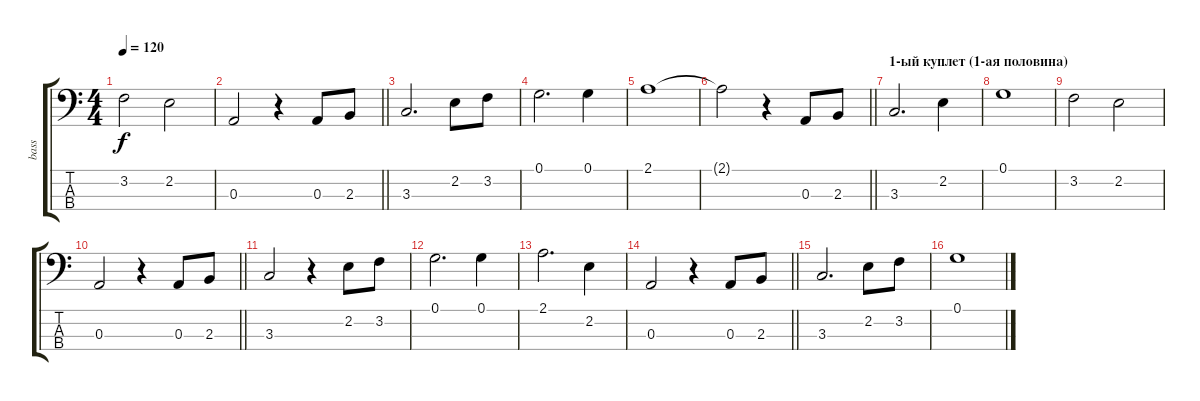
\track ("bass           " "bass      ") {instrument fretlessbass}
\staff {score tabs}
\tuning (G2 D2 A1 E1) {hide}
\ts (4 4)
\tempo 120
\clef f4
\ks c
3.2.2{dy f} 2.2.2 |
\barLineRight lightlight
0.3.2 r.4 0.3.8 2.3.8 |
3.3.2{d} 2.2.8 3.2.8 |
0.1.2{d} 0.1.4 |
2.1.1 |
\barLineRight lightlight
2.1{t}.2 r.4 0.3.8 2.3.8 |
\section ("" "1-ый куплет (1-ая половина) ")
3.3.2{d} 2.2.4 |
0.1.1 |
3.2.2 2.2.2 |
\barLineRight lightlight
0.3.2 r.4 0.3.8 2.3.8 |
3.3.2 r.4 2.2.8 3.2.8 |
0.1.2{d} 0.1.4 |
2.1.2{d} 2.2.4 |
\barLineRight lightlight
0.3.2 r.4 0.3.8 2.3.8 |
3.3.2{d} 2.2.8 3.2.8 |
0.1.1
